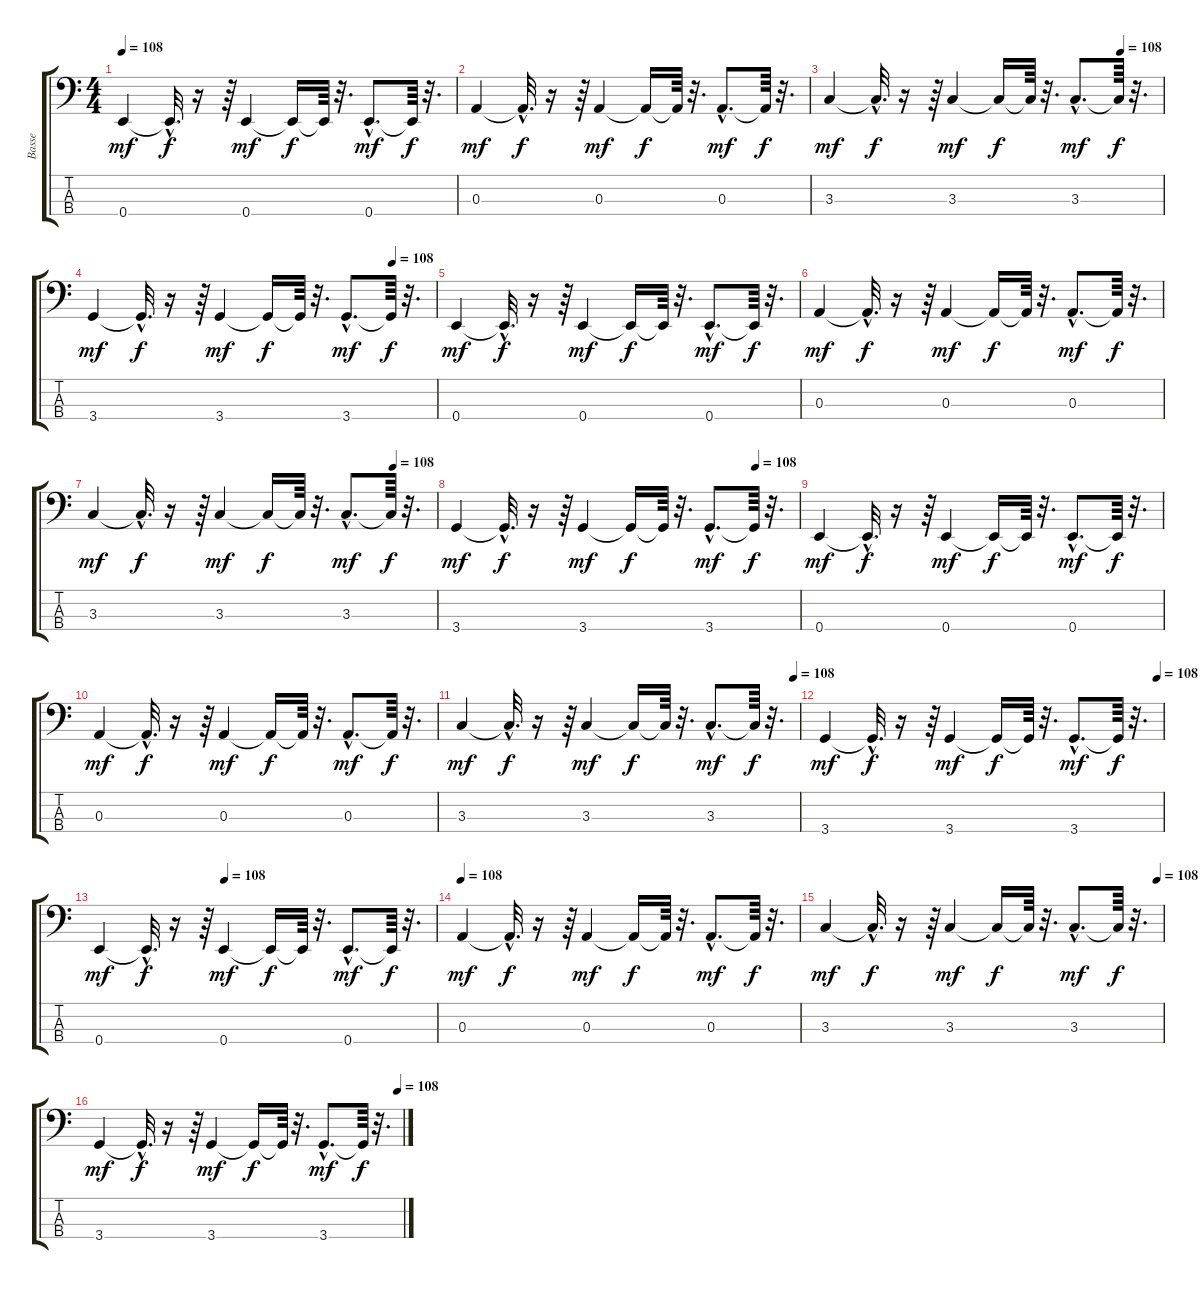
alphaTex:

\track ("Basse" "Basse") {instrument acousticbass}
\staff {score tabs}
\tuning (G2 D2 A1 E1) {hide}
\ts (4 4)
\tempo 108
\clef f4
\ks c
0.4.4{dy mf} 0.4{hac t}.32{d dy f} r.16 r.64 0.4.4{dy mf} 0.4{t}.16{dy f} 0.4{t}.64 r.32{d} 0.4{hac}.8{d dy mf} 0.4{t}.64{dy f} r.32{d} |
0.3.4{dy mf} 0.3{hac t}.32{d dy f} r.16 r.64 0.3.4{dy mf} 0.3{t}.16{dy f} 0.3{t}.64 r.32{d} 0.3{hac}.8{d dy mf} 0.3{t}.64{dy f} r.32{d} |
\tempo (108 0.875)
3.3.4{dy mf} 3.3{hac t}.32{d dy f} r.16 r.64 3.3.4{dy mf} 3.3{t}.16{dy f} 3.3{t}.64 r.32{d} 3.3{hac}.8{d dy mf} 3.3{t}.64{dy f} r.32{d} |
\tempo (108 0.875)
3.4.4{dy mf} 3.4{hac t}.32{d dy f} r.16 r.64 3.4.4{dy mf} 3.4{t}.16{dy f} 3.4{t}.64 r.32{d} 3.4{hac}.8{d dy mf} 3.4{t}.64{dy f} r.32{d} |
0.4.4{dy mf} 0.4{hac t}.32{d dy f} r.16 r.64 0.4.4{dy mf} 0.4{t}.16{dy f} 0.4{t}.64 r.32{d} 0.4{hac}.8{d dy mf} 0.4{t}.64{dy f} r.32{d} |
0.3.4{dy mf} 0.3{hac t}.32{d dy f} r.16 r.64 0.3.4{dy mf} 0.3{t}.16{dy f} 0.3{t}.64 r.32{d} 0.3{hac}.8{d dy mf} 0.3{t}.64{dy f} r.32{d} |
\tempo (108 0.875)
3.3.4{dy mf} 3.3{hac t}.32{d dy f} r.16 r.64 3.3.4{dy mf} 3.3{t}.16{dy f} 3.3{t}.64 r.32{d} 3.3{hac}.8{d dy mf} 3.3{t}.64{dy f} r.32{d} |
\tempo (108 0.875)
3.4.4{dy mf} 3.4{hac t}.32{d dy f} r.16 r.64 3.4.4{dy mf} 3.4{t}.16{dy f} 3.4{t}.64 r.32{d} 3.4{hac}.8{d dy mf} 3.4{t}.64{dy f} r.32{d} |
0.4.4{dy mf} 0.4{hac t}.32{d dy f} r.16 r.64 0.4.4{dy mf} 0.4{t}.16{dy f} 0.4{t}.64 r.32{d} 0.4{hac}.8{d dy mf} 0.4{t}.64{dy f} r.32{d} |
0.3.4{dy mf} 0.3{hac t}.32{d dy f} r.16 r.64 0.3.4{dy mf} 0.3{t}.16{dy f} 0.3{t}.64 r.32{d} 0.3{hac}.8{d dy mf} 0.3{t}.64{dy f} r.32{d} |
\tempo (108 0.984375)
3.3.4{dy mf} 3.3{hac t}.32{d dy f} r.16 r.64 3.3.4{dy mf} 3.3{t}.16{dy f} 3.3{t}.64 r.32{d} 3.3{hac}.8{d dy mf} 3.3{t}.64{dy f} r.32{d} |
\tempo (108 0.984375)
3.4.4{dy mf} 3.4{hac t}.32{d dy f} r.16 r.64 3.4.4{dy mf} 3.4{t}.16{dy f} 3.4{t}.64 r.32{d} 3.4{hac}.8{d dy mf} 3.4{t}.64{dy f} r.32{d} |
\tempo (108 0.375)
0.4.4{dy mf} 0.4{hac t}.32{d dy f} r.16 r.64 0.4.4{dy mf} 0.4{t}.16{dy f} 0.4{t}.64 r.32{d} 0.4{hac}.8{d dy mf} 0.4{t}.64{dy f} r.32{d} |
\tempo 108
0.3.4{dy mf} 0.3{hac t}.32{d dy f} r.16 r.64 0.3.4{dy mf} 0.3{t}.16{dy f} 0.3{t}.64 r.32{d} 0.3{hac}.8{d dy mf} 0.3{t}.64{dy f} r.32{d} |
\tempo (108 0.984375)
3.3.4{dy mf} 3.3{hac t}.32{d dy f} r.16 r.64 3.3.4{dy mf} 3.3{t}.16{dy f} 3.3{t}.64 r.32{d} 3.3{hac}.8{d dy mf} 3.3{t}.64{dy f} r.32{d} |
\tempo (108 0.984375)
3.4.4{dy mf} 3.4{hac t}.32{d dy f} r.16 r.64 3.4.4{dy mf} 3.4{t}.16{dy f} 3.4{t}.64 r.32{d} 3.4{hac}.8{d dy mf} 3.4{t}.64{dy f} r.32{d}
